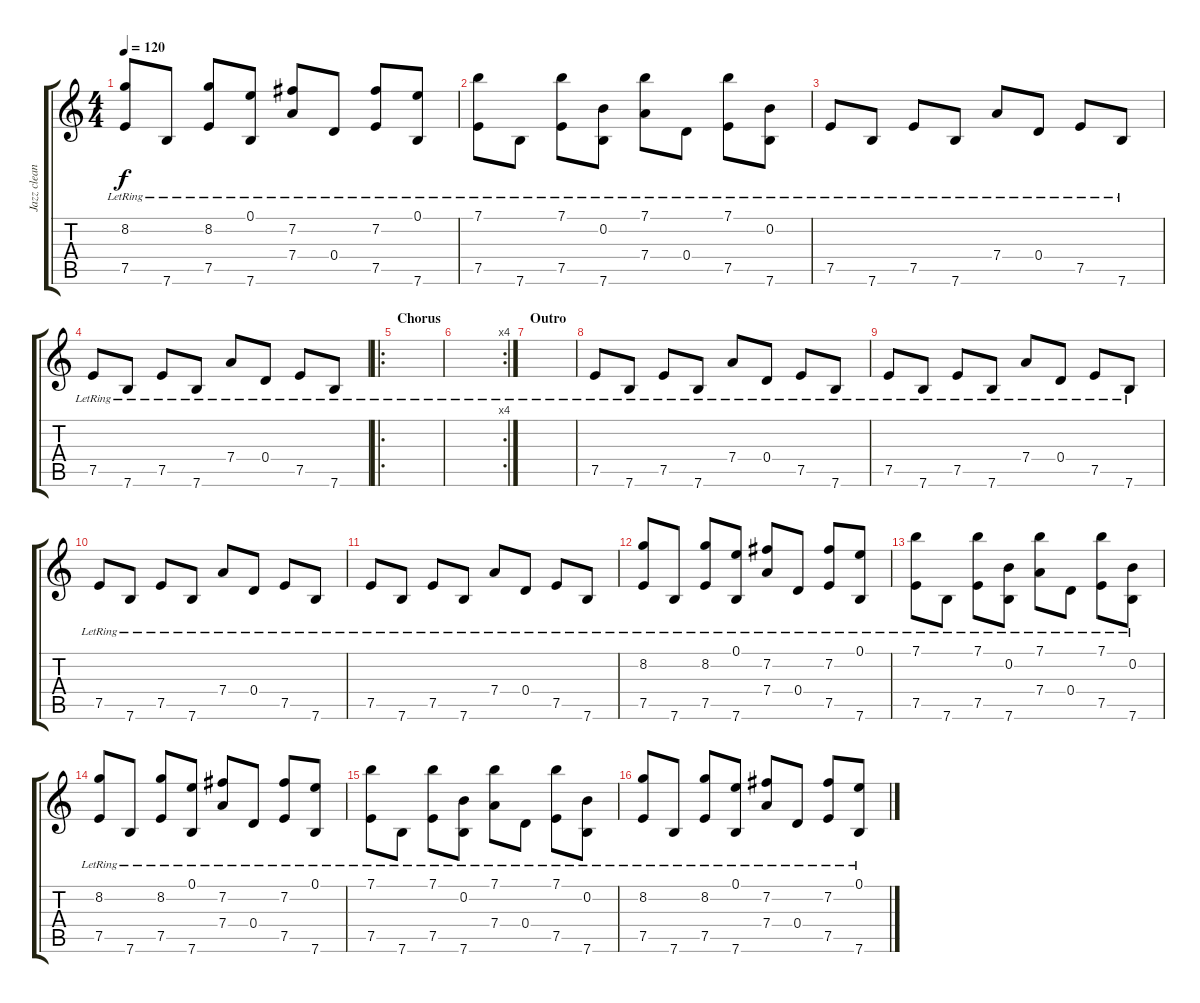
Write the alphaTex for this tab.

\track ("Jazz clean  elec" "Jazz clean") {instrument electricguitarjazz}
\staff {score tabs}
\tuning (E4 B3 G3 D3 A2 E2) {hide}
\ts (4 4)
\tempo 120
\clef g2
\ks c
(8.2{lr} 7.5{lr}).8{dy f} 7.6{lr}.8 (8.2{lr} 7.5{lr}).8 (0.1{lr} 7.6{lr}).8 (7.2{lr} 7.4{lr}).8 0.4{lr}.8 (7.2{lr} 7.5{lr}).8 (0.1{lr} 7.6{lr}).8 |
(7.1{lr} 7.5{lr}).8 7.6{lr}.8 (7.1{lr} 7.5{lr}).8 (0.2 7.6{lr}).8 (7.1{lr} 7.4{lr}).8 0.4{lr}.8 (7.1{lr} 7.5{lr}).8 (0.2{lr} 7.6{lr}).8 |
7.5{lr}.8 7.6{lr}.8 7.5{lr}.8 7.6{lr}.8 7.4{lr}.8 0.4{lr}.8 7.5{lr}.8 7.6{lr}.8 |
7.5{lr}.8 7.6{lr}.8 7.5{lr}.8 7.6{lr}.8 7.4{lr}.8 0.4{lr}.8 7.5{lr}.8 7.6{lr}.8 |
\ro
\section ("" "Chorus")
|
\rc 4
|
\section ("" "Outro")
|
7.5{lr}.8 7.6{lr}.8 7.5{lr}.8 7.6{lr}.8 7.4{lr}.8 0.4{lr}.8 7.5{lr}.8 7.6{lr}.8 |
7.5{lr}.8 7.6{lr}.8 7.5{lr}.8 7.6{lr}.8 7.4{lr}.8 0.4{lr}.8 7.5{lr}.8 7.6{lr}.8 |
7.5{lr}.8 7.6{lr}.8 7.5{lr}.8 7.6{lr}.8 7.4{lr}.8 0.4{lr}.8 7.5{lr}.8 7.6{lr}.8 |
7.5{lr}.8 7.6{lr}.8 7.5{lr}.8 7.6{lr}.8 7.4{lr}.8 0.4{lr}.8 7.5{lr}.8 7.6{lr}.8 |
(8.2{lr} 7.5{lr}).8 7.6{lr}.8 (8.2{lr} 7.5{lr}).8 (0.1{lr} 7.6{lr}).8 (7.2{lr} 7.4{lr}).8 0.4{lr}.8 (7.2{lr} 7.5{lr}).8 (0.1{lr} 7.6{lr}).8 |
(7.1{lr} 7.5{lr}).8 7.6{lr}.8 (7.1{lr} 7.5{lr}).8 (0.2 7.6{lr}).8 (7.1{lr} 7.4{lr}).8 0.4{lr}.8 (7.1{lr} 7.5{lr}).8 (0.2{lr} 7.6{lr}).8 |
(8.2{lr} 7.5{lr}).8 7.6{lr}.8 (8.2{lr} 7.5{lr}).8 (0.1{lr} 7.6{lr}).8 (7.2{lr} 7.4{lr}).8 0.4{lr}.8 (7.2{lr} 7.5{lr}).8 (0.1{lr} 7.6{lr}).8 |
(7.1{lr} 7.5{lr}).8 7.6{lr}.8 (7.1{lr} 7.5{lr}).8 (0.2 7.6{lr}).8 (7.1{lr} 7.4{lr}).8 0.4{lr}.8 (7.1{lr} 7.5{lr}).8 (0.2{lr} 7.6{lr}).8 |
(8.2{lr} 7.5{lr}).8 7.6{lr}.8 (8.2{lr} 7.5{lr}).8 (0.1{lr} 7.6{lr}).8 (7.2{lr} 7.4{lr}).8 0.4{lr}.8 (7.2{lr} 7.5{lr}).8 (0.1{lr} 7.6{lr}).8
